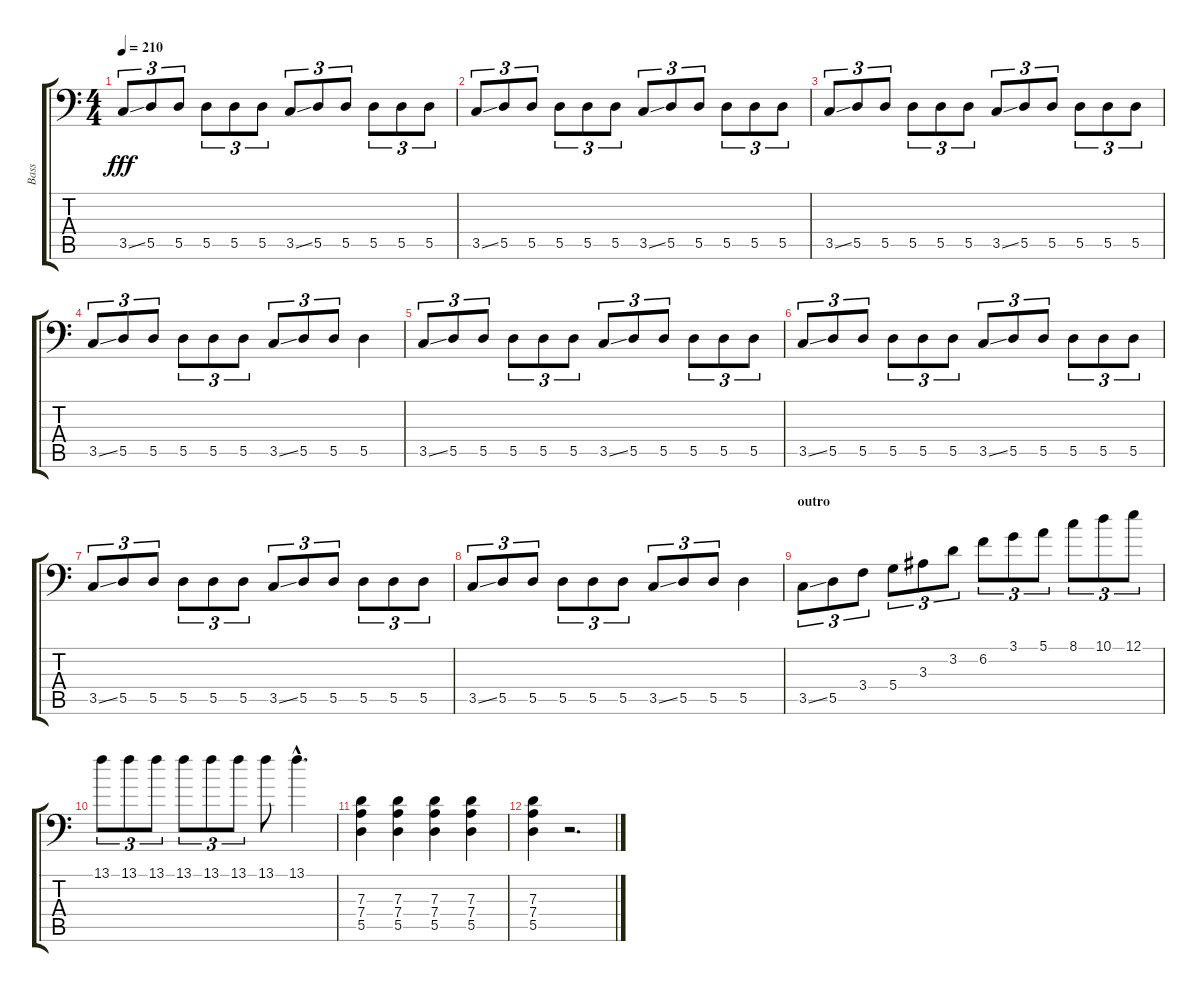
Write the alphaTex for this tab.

\track ("Bass" "Bass") {instrument electricbassfinger}
\staff {score tabs}
\tuning (E3 B2 G2 D2 A1 E1) {hide}
\ts (4 4)
\tempo 210
\clef f4
\ks c
3.5{ss}.8{tu (3 2) dy fff} 5.5.8{tu (3 2)} 5.5.8{tu (3 2)} 5.5.8{tu (3 2)} 5.5.8{tu (3 2)} 5.5.8{tu (3 2)} 3.5{ss}.8{tu (3 2)} 5.5.8{tu (3 2)} 5.5.8{tu (3 2)} 5.5.8{tu (3 2)} 5.5.8{tu (3 2)} 5.5.8{tu (3 2)} |
3.5{ss}.8{tu (3 2)} 5.5.8{tu (3 2)} 5.5.8{tu (3 2)} 5.5.8{tu (3 2)} 5.5.8{tu (3 2)} 5.5.8{tu (3 2)} 3.5{ss}.8{tu (3 2)} 5.5.8{tu (3 2)} 5.5.8{tu (3 2)} 5.5.8{tu (3 2)} 5.5.8{tu (3 2)} 5.5.8{tu (3 2)} |
3.5{ss}.8{tu (3 2)} 5.5.8{tu (3 2)} 5.5.8{tu (3 2)} 5.5.8{tu (3 2)} 5.5.8{tu (3 2)} 5.5.8{tu (3 2)} 3.5{ss}.8{tu (3 2)} 5.5.8{tu (3 2)} 5.5.8{tu (3 2)} 5.5.8{tu (3 2)} 5.5.8{tu (3 2)} 5.5.8{tu (3 2)} |
3.5{ss}.8{tu (3 2)} 5.5.8{tu (3 2)} 5.5.8{tu (3 2)} 5.5.8{tu (3 2)} 5.5.8{tu (3 2)} 5.5.8{tu (3 2)} 3.5{ss}.8{tu (3 2)} 5.5.8{tu (3 2)} 5.5.8{tu (3 2)} 5.5.4 |
3.5{ss}.8{tu (3 2)} 5.5.8{tu (3 2)} 5.5.8{tu (3 2)} 5.5.8{tu (3 2)} 5.5.8{tu (3 2)} 5.5.8{tu (3 2)} 3.5{ss}.8{tu (3 2)} 5.5.8{tu (3 2)} 5.5.8{tu (3 2)} 5.5.8{tu (3 2)} 5.5.8{tu (3 2)} 5.5.8{tu (3 2)} |
3.5{ss}.8{tu (3 2)} 5.5.8{tu (3 2)} 5.5.8{tu (3 2)} 5.5.8{tu (3 2)} 5.5.8{tu (3 2)} 5.5.8{tu (3 2)} 3.5{ss}.8{tu (3 2)} 5.5.8{tu (3 2)} 5.5.8{tu (3 2)} 5.5.8{tu (3 2)} 5.5.8{tu (3 2)} 5.5.8{tu (3 2)} |
3.5{ss}.8{tu (3 2)} 5.5.8{tu (3 2)} 5.5.8{tu (3 2)} 5.5.8{tu (3 2)} 5.5.8{tu (3 2)} 5.5.8{tu (3 2)} 3.5{ss}.8{tu (3 2)} 5.5.8{tu (3 2)} 5.5.8{tu (3 2)} 5.5.8{tu (3 2)} 5.5.8{tu (3 2)} 5.5.8{tu (3 2)} |
3.5{ss}.8{tu (3 2)} 5.5.8{tu (3 2)} 5.5.8{tu (3 2)} 5.5.8{tu (3 2)} 5.5.8{tu (3 2)} 5.5.8{tu (3 2)} 3.5{ss}.8{tu (3 2)} 5.5.8{tu (3 2)} 5.5.8{tu (3 2)} 5.5.4 |
\section ("" "outro")
3.5{ss}.8{tu (3 2)} 5.5.8{tu (3 2)} 3.4.8{tu (3 2)} 5.4.8{tu (3 2)} 3.3.8{tu (3 2)} 3.2.8{tu (3 2)} 6.2.8{tu (3 2)} 3.1.8{tu (3 2)} 5.1.8{tu (3 2)} 8.1.8{tu (3 2)} 10.1.8{tu (3 2)} 12.1.8{tu (3 2)} |
13.1.8{tu (3 2)} 13.1.8{tu (3 2)} 13.1.8{tu (3 2)} 13.1.8{tu (3 2)} 13.1.8{tu (3 2)} 13.1.8{tu (3 2)} 13.1.8 13.1{hac}.4{d} |
(7.3 7.4 5.5).4 (7.3 7.4 5.5).4 (7.3 7.4 5.5).4 (7.3 7.4 5.5).4 |
(7.3 7.4 5.5).4 r.2{d}
